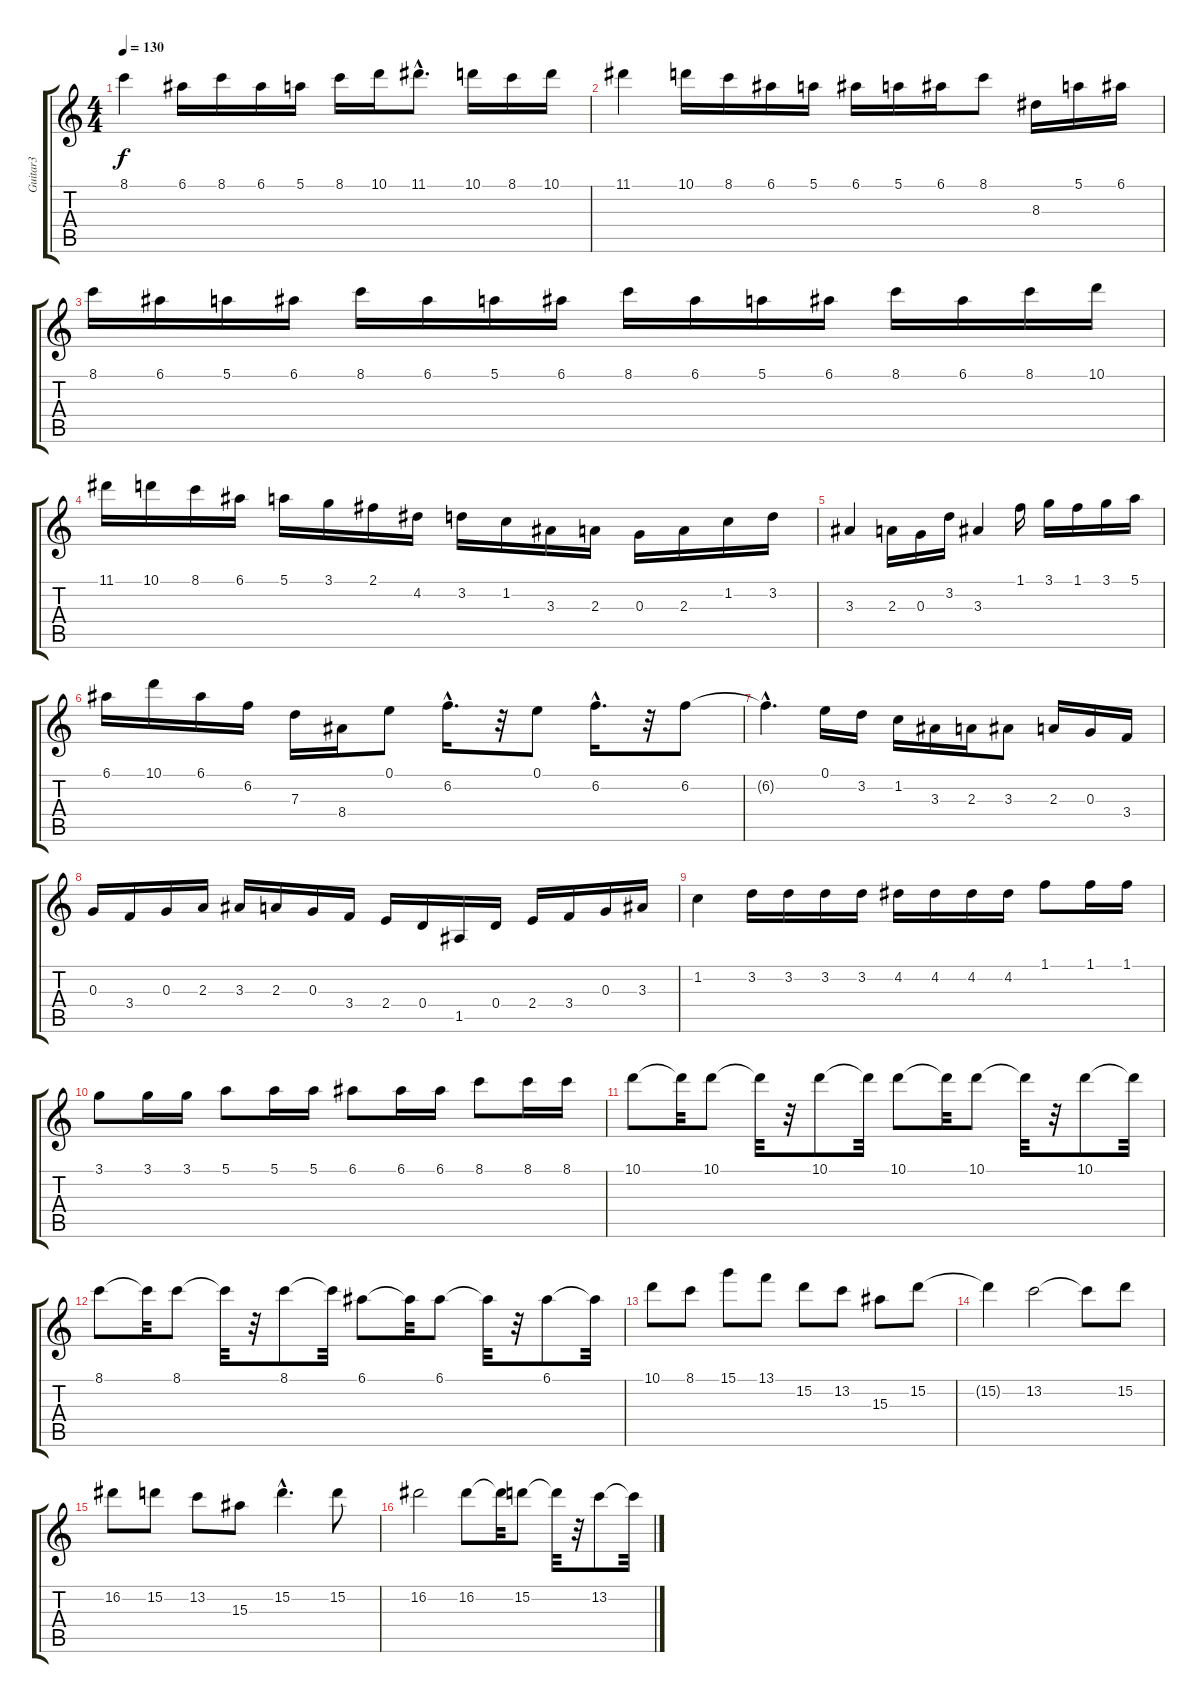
\track ("Guitar3" "Guitar3") {instrument overdrivenguitar}
\staff {score tabs}
\tuning (E4 B3 G3 D3 A2 E2) {hide}
\ts (4 4)
\tempo 130
\clef g2
\ks c
8.1.4{dy f} 6.1.16 8.1.16 6.1.16 5.1.16 8.1.16 10.1.16 11.1{hac}.8{d} 10.1.16 8.1.16 10.1.16 |
11.1.4 10.1.16 8.1.16 6.1.16 5.1.16 6.1.16 5.1.16 6.1.16 8.1.8 8.3.16 5.1.16 6.1.16 |
8.1.16 6.1.16 5.1.16 6.1.16 8.1.16 6.1.16 5.1.16 6.1.16 8.1.16 6.1.16 5.1.16 6.1.16 8.1.16 6.1.16 8.1.16 10.1.16 |
11.1.16 10.1.16 8.1.16 6.1.16 5.1.16 3.1.16 2.1.16 4.2.16 3.2.16 1.2.16 3.3.16 2.3.16 0.3.16 2.3.16 1.2.16 3.2.16 |
3.3.4 2.3.16 0.3.16 3.2.16 3.3.4 1.1.16 3.1.16 1.1.16 3.1.16 5.1.16 |
6.1.16 10.1.16 6.1.16 6.2.16 7.3.16 8.4.16 0.1.8 6.2{hac}.16{d} r.32 0.1.8 6.2{hac}.16{d} r.32 6.2.8 |
6.2{hac t}.4{d} 0.1.16 3.2.16 1.2.16 3.3.16 2.3.16 3.3.8 2.3.16 0.3.16 3.4.16 |
0.3.16 3.4.16 0.3.16 2.3.16 3.3.16 2.3.16 0.3.16 3.4.16 2.4.16 0.4.16 1.5.16 0.4.16 2.4.16 3.4.16 0.3.16 3.3.16 |
1.2.4 3.2.16 3.2.16 3.2.16 3.2.16 4.2.16 4.2.16 4.2.16 4.2.16 1.1.8 1.1.16 1.1.16 |
3.1.8 3.1.16 3.1.16 5.1.8 5.1.16 5.1.16 6.1.8 6.1.16 6.1.16 8.1.8 8.1.16 8.1.16 |
10.1.8 10.1{t}.32 10.1.8 10.1{t}.32 r.32 10.1.8 10.1{t}.32 10.1.8 10.1{t}.32 10.1.8 10.1{t}.32 r.32 10.1.8 10.1{t}.32 |
8.1.8 8.1{t}.32 8.1.8 8.1{t}.32 r.32 8.1.8 8.1{t}.32 6.1.8 6.1{t}.32 6.1.8 6.1{t}.32 r.32 6.1.8 6.1{t}.32 |
10.1.8 8.1.8 15.1.8 13.1.8 15.2.8 13.2.8 15.3.8 15.2.8 |
15.2{t}.4 13.2.2 13.2{t}.8 15.2.8 |
16.2.8 15.2.8 13.2.8 15.3.8 15.2{hac}.4{d} 15.2.8 |
16.2.2 16.2.8 16.2{t}.32 15.2.8 15.2{t}.32 r.32 13.2.8 13.2{t}.32
